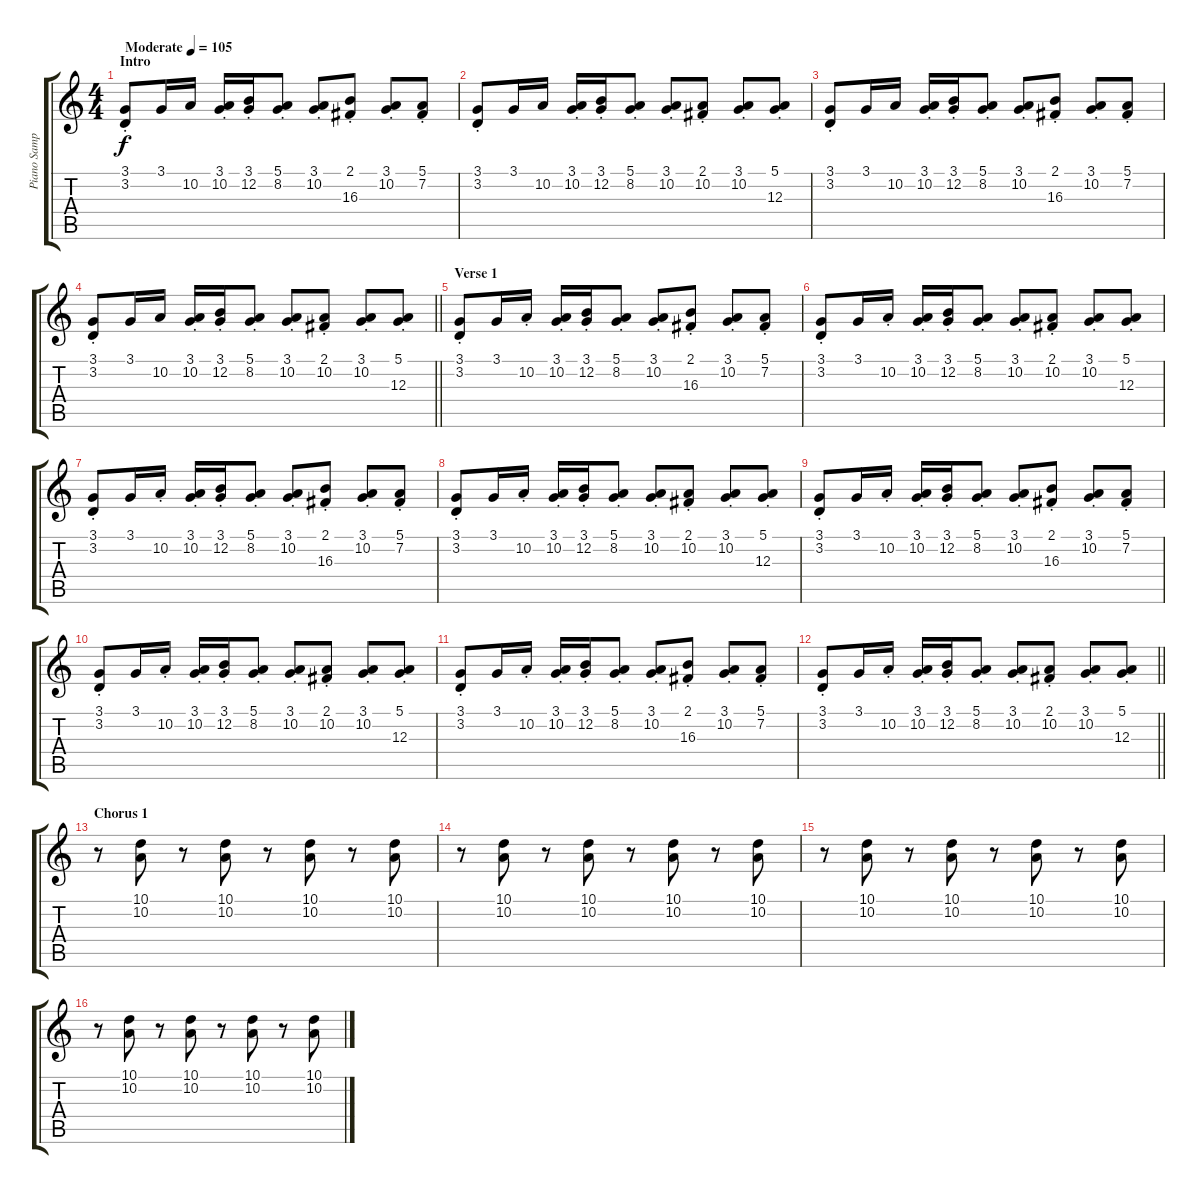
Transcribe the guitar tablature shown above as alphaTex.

\track ("Piano Sample" "Piano Samp") {instrument honkytonkpiano bank 255}
\staff {score tabs}
\tuning (E4 B3 G3 D3 A2 E2) {hide}
\ts (4 4)
\section ("" "Intro")
\tempo (105 "Moderate")
\clef g2
\ks c
(3.1{st} 3.2).8{dy f volume 5 instrument honkytonkpiano} 3.1.16 10.2.16 (3.1{st} 10.2).16 (3.1 12.2{st}).16 (5.1{st} 8.2).8 (3.1{st} 10.2).8 (2.1{st} 16.3).8 (3.1{st} 10.2).8 (5.1{st} 7.2).8 |
(3.1{st} 3.2).8 3.1.16 10.2.16 (3.1{st} 10.2).16 (3.1 12.2{st}).16 (5.1{st} 8.2).8 (3.1{st} 10.2).8 (2.1{st} 10.2).8 (3.1{st} 10.2).8 (5.1{st} 12.3).8 |
(3.1{st} 3.2).8 3.1.16 10.2.16 (3.1{st} 10.2).16 (3.1{st} 12.2).16 (5.1{st} 8.2).8 (3.1{st} 10.2).8 (2.1{st} 16.3).8 (3.1{st} 10.2).8 (5.1{st} 7.2).8 |
\barLineRight lightlight
(3.1{st} 3.2).8 3.1.16 10.2.16 (3.1{st} 10.2).16 (3.1{st} 12.2).16 (5.1{st} 8.2).8 (3.1{st} 10.2).8 (2.1{st} 10.2).8 (3.1{st} 10.2).8 (5.1{st} 12.3).8 |
\section ("" "Verse 1")
(3.1{st} 3.2{st}).8 3.1.16 10.2{st}.16 (3.1{st} 10.2{st}).16 (3.1{st} 12.2{st}).16 (5.1{st} 8.2{st}).8 (3.1{st} 10.2{st}).8 (2.1{st} 16.3{st}).8 (3.1{st} 10.2{st}).8 (5.1{st} 7.2{st}).8 |
(3.1{st} 3.2{st}).8 3.1.16 10.2{st}.16 (3.1{st} 10.2{st}).16 (3.1{st} 12.2{st}).16 (5.1{st} 8.2{st}).8 (3.1{st} 10.2{st}).8 (2.1{st} 10.2{st}).8 (3.1{st} 10.2{st}).8 (5.1{st} 12.3{st}).8 |
(3.1{st} 3.2{st}).8 3.1.16 10.2{st}.16 (3.1{st} 10.2{st}).16 (3.1{st} 12.2{st}).16 (5.1{st} 8.2{st}).8 (3.1{st} 10.2{st}).8 (2.1{st} 16.3{st}).8 (3.1{st} 10.2{st}).8 (5.1{st} 7.2{st}).8 |
(3.1{st} 3.2{st}).8 3.1.16 10.2{st}.16 (3.1{st} 10.2{st}).16 (3.1{st} 12.2{st}).16 (5.1{st} 8.2{st}).8 (3.1{st} 10.2{st}).8 (2.1{st} 10.2{st}).8 (3.1{st} 10.2{st}).8 (5.1{st} 12.3{st}).8 |
(3.1{st} 3.2{st}).8 3.1.16 10.2{st}.16 (3.1{st} 10.2{st}).16 (3.1{st} 12.2{st}).16 (5.1{st} 8.2{st}).8 (3.1{st} 10.2{st}).8 (2.1{st} 16.3{st}).8 (3.1{st} 10.2{st}).8 (5.1{st} 7.2{st}).8 |
(3.1{st} 3.2{st}).8 3.1.16 10.2{st}.16 (3.1{st} 10.2{st}).16 (3.1{st} 12.2{st}).16 (5.1{st} 8.2{st}).8 (3.1{st} 10.2{st}).8 (2.1{st} 10.2{st}).8 (3.1{st} 10.2{st}).8 (5.1{st} 12.3{st}).8 |
(3.1{st} 3.2{st}).8 3.1.16 10.2{st}.16 (3.1{st} 10.2{st}).16 (3.1{st} 12.2{st}).16 (5.1{st} 8.2{st}).8 (3.1{st} 10.2{st}).8 (2.1{st} 16.3{st}).8 (3.1{st} 10.2{st}).8 (5.1{st} 7.2{st}).8 |
\barLineRight lightlight
(3.1{st} 3.2{st}).8 3.1.16 10.2{st}.16 (3.1{st} 10.2{st}).16 (3.1{st} 12.2{st}).16 (5.1{st} 8.2{st}).8 (3.1{st} 10.2{st}).8 (2.1{st} 10.2{st}).8 (3.1{st} 10.2{st}).8 (5.1{st} 12.3{st}).8 |
\section ("" "Chorus 1")
r.8 (10.1 10.2).8 r.8 (10.1 10.2).8 r.8 (10.1 10.2).8 r.8 (10.1 10.2).8 |
r.8 (10.1 10.2).8 r.8 (10.1 10.2).8 r.8 (10.1 10.2).8 r.8 (10.1 10.2).8 |
r.8 (10.1 10.2).8 r.8 (10.1 10.2).8 r.8 (10.1 10.2).8 r.8 (10.1 10.2).8 |
r.8 (10.1 10.2).8 r.8 (10.1 10.2).8 r.8 (10.1 10.2).8 r.8 (10.1 10.2).8
